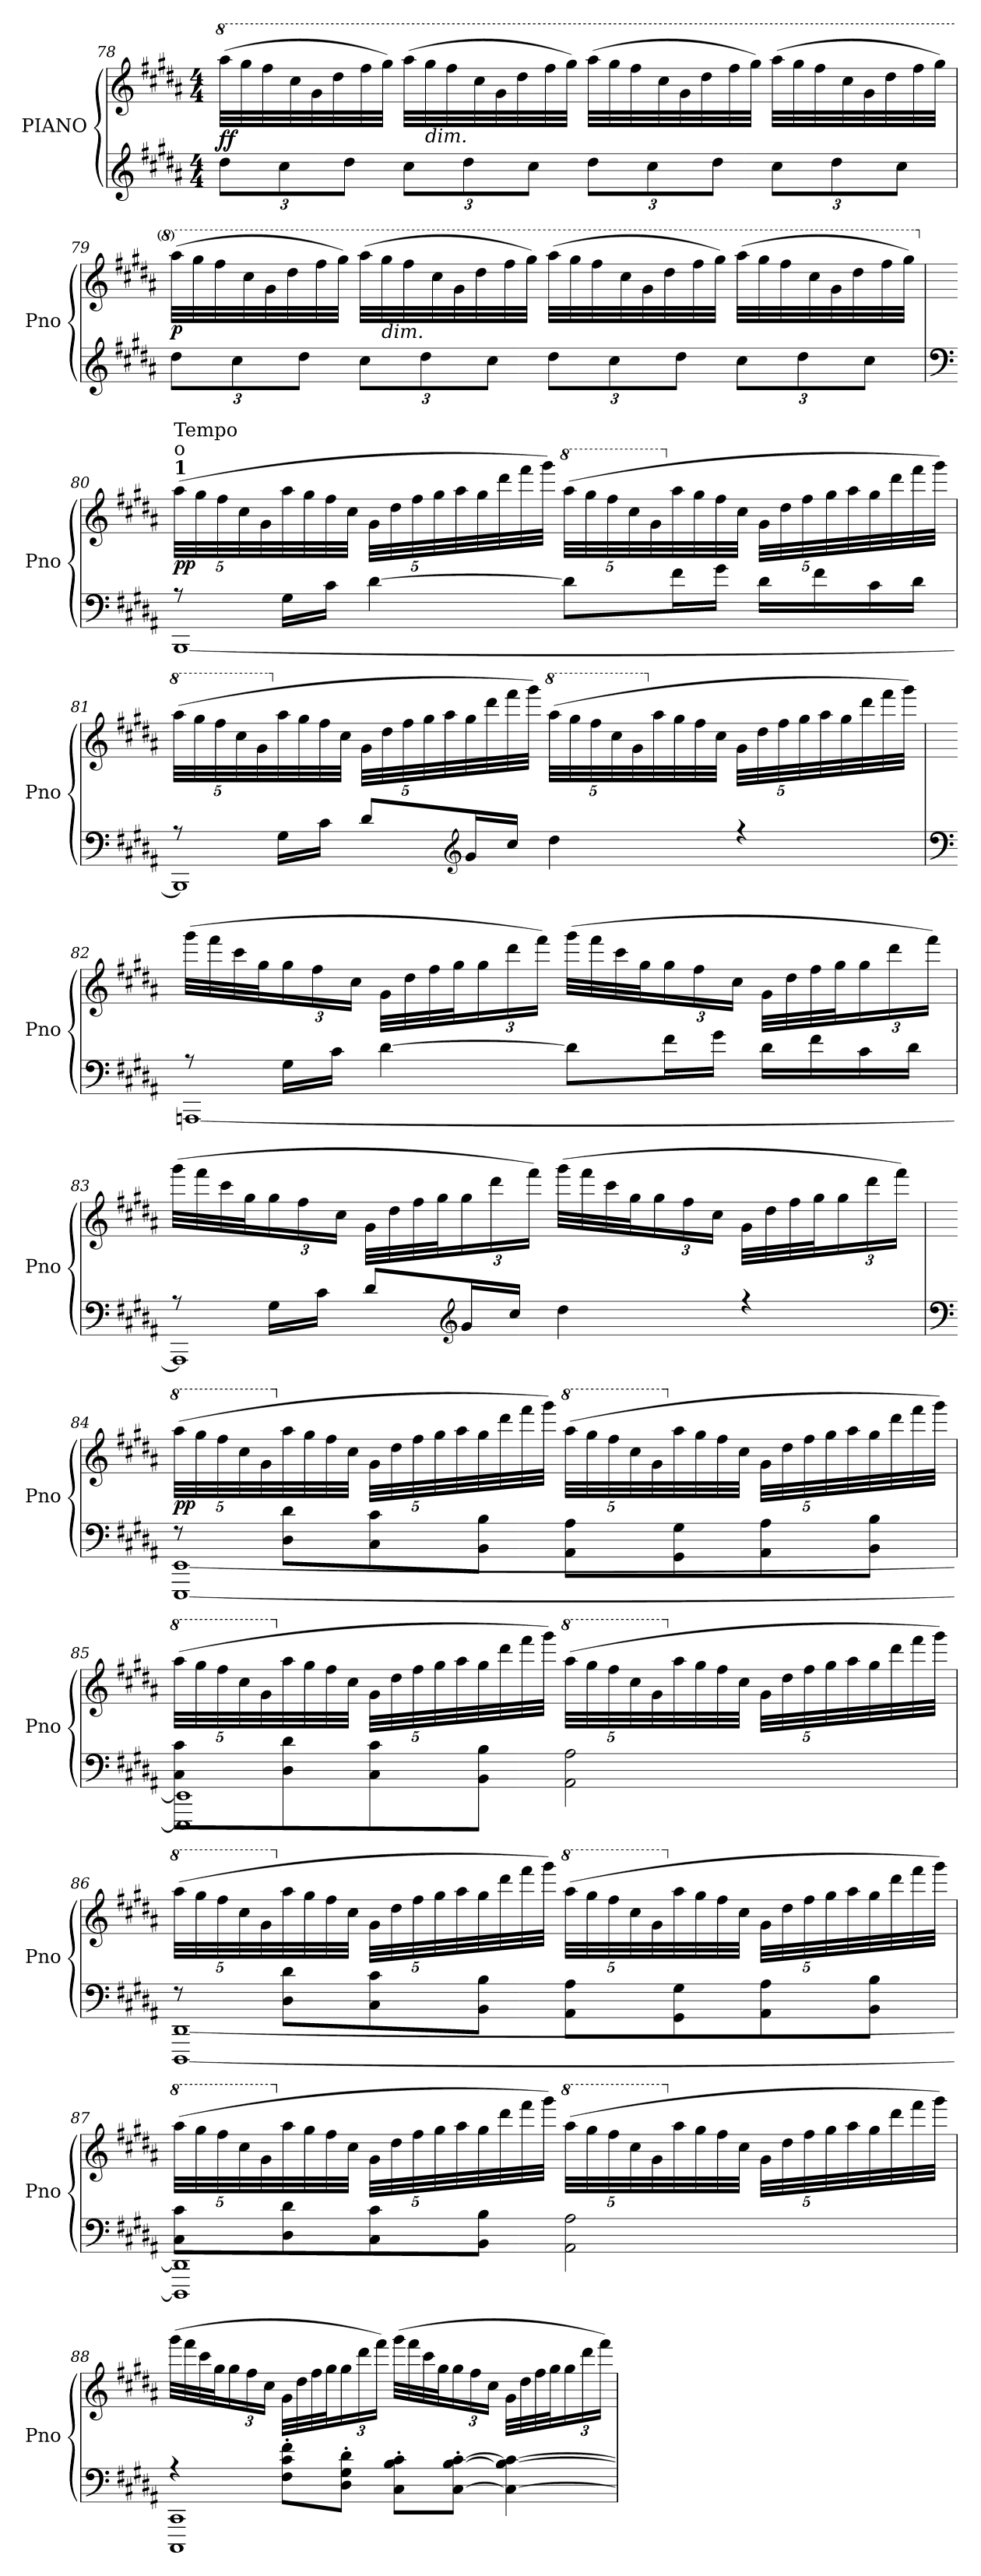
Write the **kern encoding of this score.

**kern	**kern	**dynam
*part1	*part1	*part1
*staff2	*staff1	*staff1/2
*I"PIANO	*	*
*I'Pno	*	*
*clefG2	*clefG2	*
*k[f#c#g#d#a#]	*k[f#c#g#d#a#]	*
*M4/4	*M4/4	*
*Xbrackettup	*	*
*	*8va	*
=78	=78	=78
!	!	!LO:DY:b
12dd#\L	(>32aaa#\LLL	ff
.	32ggg#\	.
.	32fff#\	.
12cc#\	.	.
.	32ccc#\	.
.	32gg#\	.
.	32ddd#\	.
12dd#\J	.	.
.	32fff#\	.
.	32ggg#\JJJ)	.
12cc#\L	(>32aaa#\LLL	.
!	!LO:TX:b:i:t=dim.	!
.	32ggg#\	.
.	32fff#\	.
12dd#\	.	.
.	32ccc#\	.
.	32gg#\	.
.	32ddd#\	.
12cc#\J	.	.
.	32fff#\	.
.	32ggg#\JJJ)	.
12dd#\L	(>32aaa#\LLL	.
.	32ggg#\	.
.	32fff#\	.
12cc#\	.	.
.	32ccc#\	.
.	32gg#\	.
.	32ddd#\	.
12dd#\J	.	.
.	32fff#\	.
.	32ggg#\JJJ)	.
12cc#\L	(>32aaa#\LLL	.
.	32ggg#\	.
.	32fff#\	.
12dd#\	.	.
.	32ccc#\	.
.	32gg#\	.
.	32ddd#\	.
12cc#\J	.	.
.	32fff#\	.
.	32ggg#\JJJ)	.
!!LO:LB:g=z
=79	=79	=79
!	!	!LO:DY:b
12dd#\L	(>32aaa#\LLL	p
.	32ggg#\	.
.	32fff#\	.
12cc#\	.	.
.	32ccc#\	.
.	32gg#\	.
.	32ddd#\	.
12dd#\J	.	.
.	32fff#\	.
.	32ggg#\JJJ)	.
12cc#\L	(>32aaa#\LLL	.
!	!LO:TX:b:i:t=dim.	!
.	32ggg#\	.
.	32fff#\	.
12dd#\	.	.
.	32ccc#\	.
.	32gg#\	.
.	32ddd#\	.
12cc#\J	.	.
.	32fff#\	.
.	32ggg#\JJJ)	.
12dd#\L	(>32aaa#\LLL	.
.	32ggg#\	.
.	32fff#\	.
12cc#\	.	.
.	32ccc#\	.
.	32gg#\	.
.	32ddd#\	.
12dd#\J	.	.
.	32fff#\	.
.	32ggg#\JJJ)	.
12cc#\L	(>32aaa#\LLL	.
.	32ggg#\	.
.	32fff#\	.
12dd#\	.	.
.	32ccc#\	.
.	32gg#\	.
.	32ddd#\	.
12cc#\J	.	.
.	32fff#\	.
.	32ggg#\JJJ)	.
=80	=80	=80
*clefF4	*	*
*^	*	*
*	*	*X8va	*
*	*	*Xbrackettup	*
!	!	!LO:TX:a:B:t=1	!
!	!	!LO:TX:a:t=o	!
!	!	!LO:TX:a:t=Tempo	!
!	!	!	!LO:DY:b
8r	[1BBB	(>40aa#\LLL	pp
.	.	40gg#\	.
.	.	40ff#\	.
.	.	40cc#\	.
.	.	40g#\	.
16G#\LL	.	32aa#\	.
.	.	32gg#\	.
16c#\JJ	.	32ff#\	.
.	.	32cc#\JJJ	.
[4d#\	.	40g#\LLL	.
.	.	40dd#\	.
.	.	40ff#\	.
.	.	40gg#\	.
.	.	40aa#\	.
.	.	32gg#\	.
.	.	32ddd#\	.
.	.	32fff#\	.
.	.	32ggg#\JJJ)	.
*	*	*8va	*
8d#\L]	.	(>40aaa#\LLL	.
.	.	40ggg#\	.
.	.	40fff#\	.
.	.	40ccc#\	.
.	.	40gg#\	.
*	*	*X8va	*
16f#\L	.	32aa#\	.
.	.	32gg#\	.
16g#\JJ	.	32ff#\	.
.	.	32cc#\JJJ	.
16d#\LL	.	40g#\LLL	.
.	.	40dd#\	.
.	.	40ff#\	.
16f#\	.	.	.
.	.	40gg#\	.
.	.	40aa#\	.
16c#\	.	32gg#\	.
.	.	32ddd#\	.
16d#\JJ	.	32fff#\	.
.	.	32ggg#\JJJ)	.
!!LO:LB:g=z
=81	=81	=81	=81
*	*	*8va	*
8r	1BBB]	(>40aaa#\LLL	.
.	.	40ggg#\	.
.	.	40fff#\	.
.	.	40ccc#\	.
.	.	40gg#\	.
*	*	*X8va	*
16G#\LL	.	32aa#\	.
.	.	32gg#\	.
16c#\JJ	.	32ff#\	.
.	.	32cc#\JJJ	.
8d#/L	.	40g#\LLL	.
.	.	40dd#\	.
.	.	40ff#\	.
.	.	40gg#\	.
.	.	40aa#\	.
*clefG2	*	*	*
16g#/L	.	32gg#\	.
.	.	32ddd#\	.
16cc#/JJ	.	32fff#\	.
.	.	32ggg#\JJJ)	.
*	*	*8va	*
4dd#\	.	(>40aaa#\LLL	.
.	.	40ggg#\	.
.	.	40fff#\	.
.	.	40ccc#\	.
.	.	40gg#\	.
*	*	*X8va	*
.	.	32aa#\	.
.	.	32gg#\	.
.	.	32ff#\	.
.	.	32cc#\JJJ	.
4r	.	40g#\LLL	.
.	.	40dd#\	.
.	.	40ff#\	.
.	.	40gg#\	.
.	.	40aa#\	.
.	.	32gg#\	.
.	.	32ddd#\	.
.	.	32fff#\	.
.	.	32ggg#\JJJ)	.
!!LO:PB:g=z
=82	=82	=82	=82
*clefF4	*	*	*
8r	[1AAAn	(>32ggg#\LLL	.
.	.	32fff#\	.
.	.	32ccc#\	.
.	.	32gg#\J	.
16G#\LL	.	24gg#\	.
.	.	24ff#\	.
16c#\JJ	.	.	.
.	.	24cc#\JJ	.
[4d#\	.	32g#\LLL	.
.	.	32dd#\	.
.	.	32ff#\	.
.	.	32gg#\J	.
.	.	24gg#\	.
.	.	24ddd#\	.
.	.	24fff#\JJ)	.
8d#\L]	.	(>32ggg#\LLL	.
.	.	32fff#\	.
.	.	32ccc#\	.
.	.	32gg#\J	.
16f#\L	.	24gg#\	.
.	.	24ff#\	.
16g#\JJ	.	.	.
.	.	24cc#\JJ	.
16d#\LL	.	32g#\LLL	.
.	.	32dd#\	.
16f#\	.	32ff#\	.
.	.	32gg#\J	.
16c#\	.	24gg#\	.
.	.	24ddd#\	.
16d#\JJ	.	.	.
.	.	24fff#\JJ)	.
=83	=83	=83	=83
8r	1AAA]	(>32ggg#\LLL	.
.	.	32fff#\	.
.	.	32ccc#\	.
.	.	32gg#\J	.
16G#\LL	.	24gg#\	.
.	.	24ff#\	.
16c#\JJ	.	.	.
.	.	24cc#\JJ	.
8d#/L	.	32g#\LLL	.
.	.	32dd#\	.
.	.	32ff#\	.
.	.	32gg#\J	.
*clefG2	*	*	*
16g#/L	.	24gg#\	.
.	.	24ddd#\	.
16cc#/JJ	.	.	.
.	.	24fff#\JJ)	.
4dd#\	.	(>32ggg#\LLL	.
.	.	32fff#\	.
.	.	32ccc#\	.
.	.	32gg#\J	.
.	.	24gg#\	.
.	.	24ff#\	.
.	.	24cc#\JJ	.
4r	.	32g#\LLL	.
.	.	32dd#\	.
.	.	32ff#\	.
.	.	32gg#\J	.
.	.	24gg#\	.
.	.	24ddd#\	.
.	.	24fff#\JJ)	.
!!LO:LB:g=z
=84	=84	=84	=84
*clefF4	*	*	*
*	*	*8va	*
!	!	!	!LO:DY:b
8r	[1EEE [1EE	(>40aaa#\LLL	pp
.	.	40ggg#\	.
.	.	40fff#\	.
.	.	40ccc#\	.
.	.	40gg#\	.
*	*	*X8va	*
8D#\ 8d#\L	.	32aa#\	.
.	.	32gg#\	.
.	.	32ff#\	.
.	.	32cc#\JJJ	.
8C#\ 8c#\	.	40g#\LLL	.
.	.	40dd#\	.
.	.	40ff#\	.
.	.	40gg#\	.
.	.	40aa#\	.
8BB\ 8B\J	.	32gg#\	.
.	.	32ddd#\	.
.	.	32fff#\	.
.	.	32ggg#\JJJ)	.
*	*	*8va	*
8AA#\ 8A#\L	.	(>40aaa#\LLL	.
.	.	40ggg#\	.
.	.	40fff#\	.
.	.	40ccc#\	.
.	.	40gg#\	.
*	*	*X8va	*
8GG#\ 8G#\	.	32aa#\	.
.	.	32gg#\	.
.	.	32ff#\	.
.	.	32cc#\JJJ	.
8AA#\ 8A#\	.	40g#\LLL	.
.	.	40dd#\	.
.	.	40ff#\	.
.	.	40gg#\	.
.	.	40aa#\	.
8BB\ 8B\J	.	32gg#\	.
.	.	32ddd#\	.
.	.	32fff#\	.
.	.	32ggg#\JJJ)	.
!!LO:LB:g=z
=85	=85	=85	=85
*	*	*8va	*
8C#\ 8c#\L	1EEE] 1EE]	(>40aaa#\LLL	.
.	.	40ggg#\	.
.	.	40fff#\	.
.	.	40ccc#\	.
.	.	40gg#\	.
*	*	*X8va	*
8D#\ 8d#\	.	32aa#\	.
.	.	32gg#\	.
.	.	32ff#\	.
.	.	32cc#\JJJ	.
8C#\ 8c#\	.	40g#\LLL	.
.	.	40dd#\	.
.	.	40ff#\	.
.	.	40gg#\	.
.	.	40aa#\	.
8BB\ 8B\J	.	32gg#\	.
.	.	32ddd#\	.
.	.	32fff#\	.
.	.	32ggg#\JJJ)	.
*	*	*8va	*
2AA#\ 2A#\	.	(>40aaa#\LLL	.
.	.	40ggg#\	.
.	.	40fff#\	.
.	.	40ccc#\	.
.	.	40gg#\	.
*	*	*X8va	*
.	.	32aa#\	.
.	.	32gg#\	.
.	.	32ff#\	.
.	.	32cc#\JJJ	.
.	.	40g#\LLL	.
.	.	40dd#\	.
.	.	40ff#\	.
.	.	40gg#\	.
.	.	40aa#\	.
.	.	32gg#\	.
.	.	32ddd#\	.
.	.	32fff#\	.
.	.	32ggg#\JJJ)	.
!!LO:LB:g=z
=86	=86	=86	=86
*	*	*8va	*
8r	[1DDD# [1DD#	(>40aaa#\LLL	.
.	.	40ggg#\	.
.	.	40fff#\	.
.	.	40ccc#\	.
.	.	40gg#\	.
*	*	*X8va	*
8D#\ 8d#\L	.	32aa#\	.
.	.	32gg#\	.
.	.	32ff#\	.
.	.	32cc#\JJJ	.
8C#\ 8c#\	.	40g#\LLL	.
.	.	40dd#\	.
.	.	40ff#\	.
.	.	40gg#\	.
.	.	40aa#\	.
8BB\ 8B\J	.	32gg#\	.
.	.	32ddd#\	.
.	.	32fff#\	.
.	.	32ggg#\JJJ)	.
*	*	*8va	*
8AA#\ 8A#\L	.	(>40aaa#\LLL	.
.	.	40ggg#\	.
.	.	40fff#\	.
.	.	40ccc#\	.
.	.	40gg#\	.
*	*	*X8va	*
8GG#\ 8G#\	.	32aa#\	.
.	.	32gg#\	.
.	.	32ff#\	.
.	.	32cc#\JJJ	.
8AA#\ 8A#\	.	40g#\LLL	.
.	.	40dd#\	.
.	.	40ff#\	.
.	.	40gg#\	.
.	.	40aa#\	.
8BB\ 8B\J	.	32gg#\	.
.	.	32ddd#\	.
.	.	32fff#\	.
.	.	32ggg#\JJJ)	.
!!LO:LB:g=z
=87	=87	=87	=87
*	*	*8va	*
8C#\ 8c#\L	1DDD#] 1DD#]	(>40aaa#\LLL	.
.	.	40ggg#\	.
.	.	40fff#\	.
.	.	40ccc#\	.
.	.	40gg#\	.
*	*	*X8va	*
8D#\ 8d#\	.	32aa#\	.
.	.	32gg#\	.
.	.	32ff#\	.
.	.	32cc#\JJJ	.
8C#\ 8c#\	.	40g#\LLL	.
.	.	40dd#\	.
.	.	40ff#\	.
.	.	40gg#\	.
.	.	40aa#\	.
8BB\ 8B\J	.	32gg#\	.
.	.	32ddd#\	.
.	.	32fff#\	.
.	.	32ggg#\JJJ)	.
*	*	*8va	*
2AA#\ 2A#\	.	(>40aaa#\LLL	.
.	.	40ggg#\	.
.	.	40fff#\	.
.	.	40ccc#\	.
.	.	40gg#\	.
*	*	*X8va	*
.	.	32aa#\	.
.	.	32gg#\	.
.	.	32ff#\	.
.	.	32cc#\JJJ	.
.	.	40g#\LLL	.
.	.	40dd#\	.
.	.	40ff#\	.
.	.	40gg#\	.
.	.	40aa#\	.
.	.	32gg#\	.
.	.	32ddd#\	.
.	.	32fff#\	.
.	.	32ggg#\JJJ)	.
!!LO:PB:g=z
=88	=88	=88	=88
!	!	!	!LO:DY:b
!	!	!	!LO:DY:n=1:b
4r	1CCC# 1CC#	(>32ggg#\LLL	other-dynamics pp
.	.	32fff#\	.
.	.	32ccc#\	.
.	.	32gg#\J	.
.	.	24gg#\	.
.	.	24ff#\	.
.	.	24cc#\JJ	.
8F#\' 8c#\' 8f#\'L	.	32g#\LLL	.
.	.	32dd#\	.
.	.	32ff#\	.
.	.	32gg#\J	.
8D#\' 8G#\' 8d#\'J	.	24gg#\	.
.	.	24ddd#\	.
.	.	24fff#\JJ)	.
8C#\' 8B\' 8c#\'L	.	(>32ggg#\LLL	.
.	.	32fff#\	.
.	.	32ccc#\	.
.	.	32gg#\J	.
[8C#\' [8B\' [8c#\'J	.	24gg#\	.
.	.	24ff#\	.
.	.	24cc#\JJ	.
4C#\_ 4B\_ 4c#\_	.	32g#\LLL	.
.	.	32dd#\	.
.	.	32ff#\	.
.	.	32gg#\J	.
.	.	24gg#\	.
.	.	24ddd#\	.
.	.	24fff#\JJ)	.
*v	*v	*	*
=	=	=
*-	*-	*-
